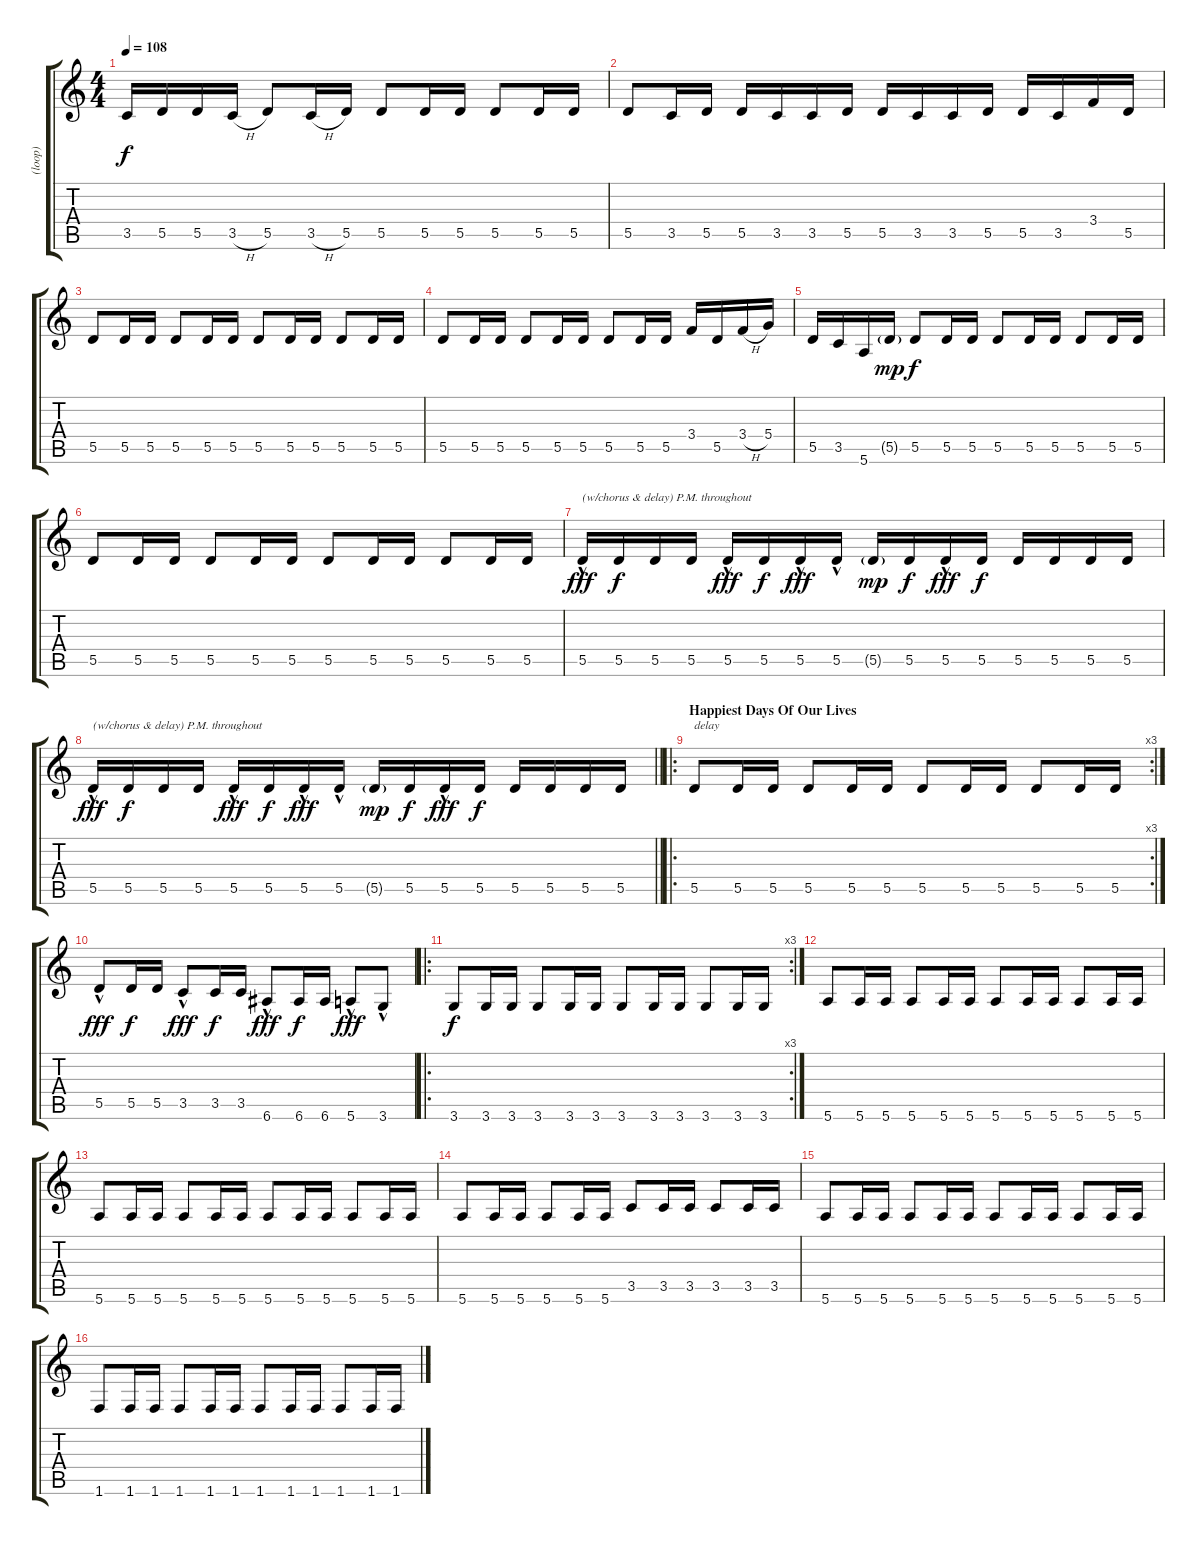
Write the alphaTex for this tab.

\track ("(loop)" "(loop)") {instrument electricguitarmuted}
\staff {score tabs}
\tuning (E4 B3 G3 D3 A2 E2) {hide}
\ts (4 4)
\tempo 108
\clef g2
\ks c
3.5.16{dy f} 5.5.16 5.5.16 3.5{h}.16 5.5.8 3.5{h}.16 5.5.16 5.5.8 5.5.16 5.5.16 5.5.8 5.5.16 5.5.16 |
5.5.8 3.5.16 5.5.16 5.5.16 3.5.16 3.5.16 5.5.16 5.5.16 3.5.16 3.5.16 5.5.16 5.5.16 3.5.16 3.4.16 5.5.16 |
5.5.8 5.5.16 5.5.16 5.5.8 5.5.16 5.5.16 5.5.8 5.5.16 5.5.16 5.5.8 5.5.16 5.5.16 |
5.5.8 5.5.16 5.5.16 5.5.8 5.5.16 5.5.16 5.5.8 5.5.16 5.5.16 3.4.16 5.5.16 3.4{h}.16 5.4.16 |
5.5.16 3.5.16 5.6.16 5.5{g}.16{dy mp} 5.5.8{dy f} 5.5.16 5.5.16 5.5.8 5.5.16 5.5.16 5.5.8 5.5.16 5.5.16 |
5.5.8 5.5.16 5.5.16 5.5.8 5.5.16 5.5.16 5.5.8 5.5.16 5.5.16 5.5.8 5.5.16 5.5.16 |
5.5{hac}.16{txt "(w/chorus & delay) P.M. throughout" dy fff} 5.5.16{dy f} 5.5.16 5.5.16 5.5{hac}.16{dy fff} 5.5.16{dy f} 5.5{hac}.16{dy fff} 5.5{hac}.16 5.5{g}.16{dy mp} 5.5.16{dy f} 5.5{hac}.16{dy fff} 5.5.16{dy f} 5.5.16 5.5.16 5.5.16 5.5.16 |
\barLineRight lightlight
5.5{hac}.16{txt "(w/chorus & delay) P.M. throughout" dy fff} 5.5.16{dy f} 5.5.16 5.5.16 5.5{hac}.16{dy fff} 5.5.16{dy f} 5.5{hac}.16{dy fff} 5.5{hac}.16 5.5{g}.16{dy mp} 5.5.16{dy f} 5.5{hac}.16{dy fff} 5.5.16{dy f} 5.5.16 5.5.16 5.5.16 5.5.16 |
\ro
\rc 3
\section ("" "Happiest Days Of Our Lives")
5.5.8{txt "delay"} 5.5.16 5.5.16 5.5.8 5.5.16 5.5.16 5.5.8 5.5.16 5.5.16 5.5.8 5.5.16 5.5.16 |
5.5{hac}.8{dy fff} 5.5.16{dy f} 5.5.16 3.5{hac}.8{dy fff} 3.5.16{dy f} 3.5.16 6.6{hac}.8{dy fff} 6.6.16{dy f} 6.6.16 5.6{hac}.8{dy fff} 3.6{hac}.8 |
\ro
\rc 3
3.6.8{dy f} 3.6.16 3.6.16 3.6.8 3.6.16 3.6.16 3.6.8 3.6.16 3.6.16 3.6.8 3.6.16 3.6.16 |
5.6.8 5.6.16 5.6.16 5.6.8 5.6.16 5.6.16 5.6.8 5.6.16 5.6.16 5.6.8 5.6.16 5.6.16 |
5.6.8 5.6.16 5.6.16 5.6.8 5.6.16 5.6.16 5.6.8 5.6.16 5.6.16 5.6.8 5.6.16 5.6.16 |
5.6.8 5.6.16 5.6.16 5.6.8 5.6.16 5.6.16 3.5.8 3.5.16 3.5.16 3.5.8 3.5.16 3.5.16 |
5.6.8 5.6.16 5.6.16 5.6.8 5.6.16 5.6.16 5.6.8 5.6.16 5.6.16 5.6.8 5.6.16 5.6.16 |
1.6.8 1.6.16 1.6.16 1.6.8 1.6.16 1.6.16 1.6.8 1.6.16 1.6.16 1.6.8 1.6.16 1.6.16
